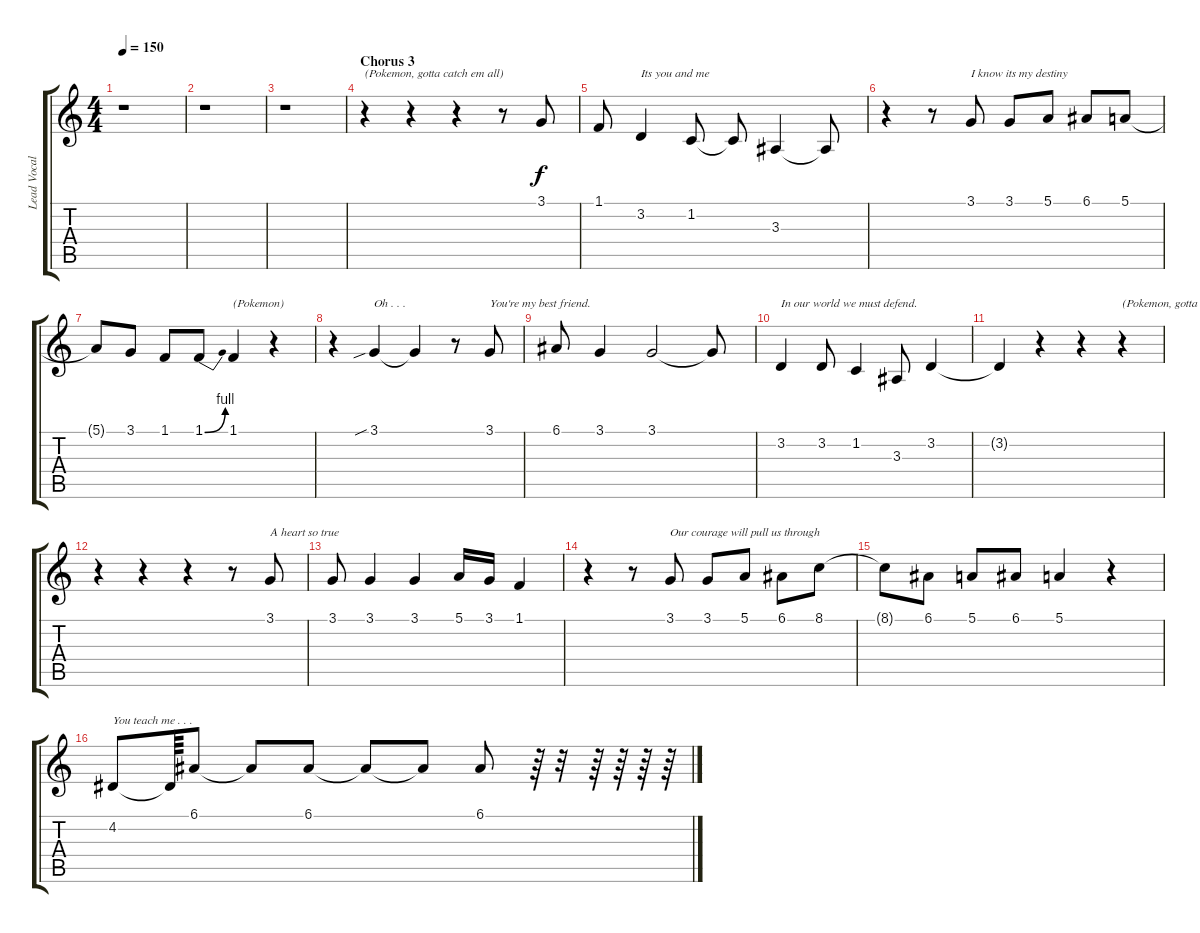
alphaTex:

\track ("Lead Vocals" "Lead Vocal") {instrument clarinet}
\staff {score tabs}
\tuning (E4 B3 G3 D3 A2 E2) {hide}
\ts (4 4)
\tempo 150
\clef g2
\ks c
r.1{dy f} |
r.1 |
r.1 |
\section ("" "Chorus 3")
r.4{txt "(Pokemon, gotta catch em all)"} r.4 r.4 r.8 3.1.8 |
1.1.8 3.2.4{txt "Its you and me"} 1.2.8 1.2{t}.8 3.3.4 3.3{t}.8 |
r.4 r.8 3.1.8{txt "I know its my destiny"} 3.1.8 5.1.8 6.1.8 5.1.8 |
5.1{t}.8 3.1.8 1.1.8 1.1{be (bend 0 0 60 4)}.8 1.1.4{txt "(Pokemon)"} r.4 |
r.4 3.1{sib}.4{txt "Oh . . ."} 3.1{t}.4 r.8 3.1.8{txt "You're my best friend."} |
6.1.8 3.1.4 3.1.2 3.1{t}.8 |
3.2.4{txt "In our world we must defend."} 3.2.8 1.2.4 3.3.8 3.2.4 |
3.2{t}.4 r.4 r.4 r.4{txt "(Pokemon, gotta catch em all)"} |
r.4 r.4 r.4 r.8 3.1.8{txt "A heart so true"} |
3.1.8 3.1.4 3.1.4 5.1.16 3.1.16 1.1.4 |
r.4 r.8 3.1.8{txt "Our courage will pull us through"} 3.1.8 5.1.8 6.1.8 8.1.8 |
8.1{t}.8 6.1.8 5.1.8 6.1.8 5.1.4 r.4 |
4.2.8{txt "You teach me . . ."} 4.2{t}.64 6.1.8 6.1{t}.8 6.1.8 6.1{t}.8 6.1{t}.8 6.1.8 r.64 r.32 r.64 r.64 r.64 r.64
